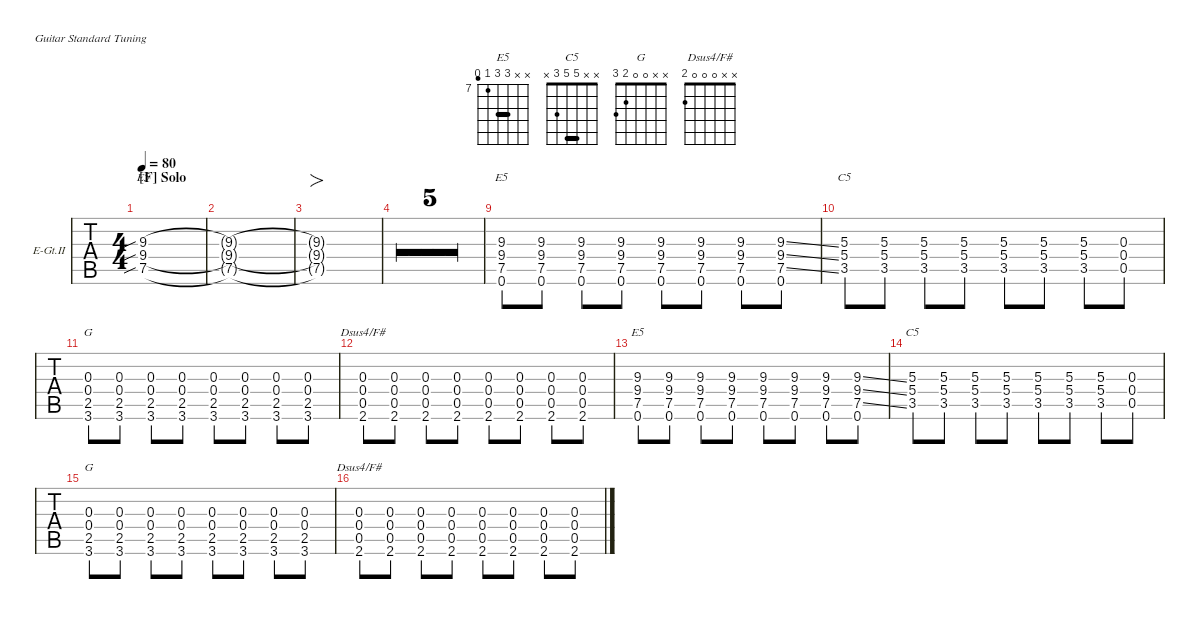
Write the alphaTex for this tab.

\hideDynamics
\bracketExtendMode nobrackets
\firstSystemTrackNameOrientation horizontal
\otherSystemsTrackNameOrientation horizontal
\track ("E.Guitar II (Left)" "E-Gt.II") {multiBarRest instrument distortionguitar}
\staff {tabs}
\tuning (E4 B3 G3 D3 A2 E2)
\chord ("E5" x x 9 9 7 6) {firstfret 7 barre 9}
\chord ("C5" x x 5 5 3 x) {barre 5}
\chord ("G" x x 0 0 2 3)
\chord ("Dsus4/F#" x x 0 0 0 2)
\ts (4 4)
\section ("F" "Solo")
\tempo 80
\clef g2
\ks g
(7.5{sib} 9.4{sib} 9.3{sib}).1{ch "E5" dy mf} |
(9.3{t} 9.4{t} 7.5{t}).1 |
(7.5{t} 9.4{t} 9.3{t}).1{fo} |
r.1 |
r.1 |
r.1 |
r.1 |
r.1 |
(0.6 7.5 9.4 9.3).8{ch "E5" dy mp} (0.6 7.5 9.4 9.3).8 (0.6 7.5 9.4 9.3).8 (0.6 7.5 9.4 9.3).8 (0.6 7.5 9.4 9.3).8 (0.6 7.5 9.4 9.3).8 (0.6 7.5 9.4 9.3).8 (0.6 7.5{ss} 9.4{ss} 9.3{ss}).8 |
(3.5 5.4 5.3).8{ch "C5"} (3.5 5.4 5.3).8 (3.5 5.4 5.3).8 (3.5 5.4 5.3).8 (3.5 5.4 5.3).8 (3.5 5.4 5.3).8 (3.5 5.4 5.3).8 (0.5 0.4 0.3).8 |
(3.6 2.5 0.4 0.3).8{ch "G"} (3.6 2.5 0.4 0.3).8 (3.6 2.5 0.4 0.3).8 (3.6 2.5 0.4 0.3).8 (3.6 2.5 0.4 0.3).8 (3.6 2.5 0.4 0.3).8 (3.6 2.5 0.4 0.3).8 (3.6 2.5 0.4 0.3).8 |
(2.6 0.5 0.4 0.3).8{ch "Dsus4/F#"} (2.6 0.5 0.4 0.3).8 (2.6 0.5 0.4 0.3).8 (2.6 0.5 0.4 0.3).8 (2.6 0.5 0.4 0.3).8 (2.6 0.5 0.4 0.3).8 (2.6 0.5 0.4 0.3).8 (2.6 0.5 0.4 0.3).8 |
(0.6 7.5 9.4 9.3).8{ch "E5"} (0.6 7.5 9.4 9.3).8 (0.6 7.5 9.4 9.3).8 (0.6 7.5 9.4 9.3).8 (0.6 7.5 9.4 9.3).8 (0.6 7.5 9.4 9.3).8 (0.6 7.5 9.4 9.3).8 (0.6 7.5{ss} 9.4{ss} 9.3{ss}).8 |
(3.5 5.4 5.3).8{ch "C5"} (3.5 5.4 5.3).8 (3.5 5.4 5.3).8 (3.5 5.4 5.3).8 (3.5 5.4 5.3).8 (3.5 5.4 5.3).8 (3.5 5.4 5.3).8 (0.5 0.4 0.3).8 |
(3.6 2.5 0.4 0.3).8{ch "G"} (3.6 2.5 0.4 0.3).8 (3.6 2.5 0.4 0.3).8 (3.6 2.5 0.4 0.3).8 (3.6 2.5 0.4 0.3).8 (3.6 2.5 0.4 0.3).8 (3.6 2.5 0.4 0.3).8 (3.6 2.5 0.4 0.3).8 |
(2.6 0.5 0.4 0.3).8{ch "Dsus4/F#"} (2.6 0.5 0.4 0.3).8 (2.6 0.5 0.4 0.3).8 (2.6 0.5 0.4 0.3).8 (2.6 0.5 0.4 0.3).8 (2.6 0.5 0.4 0.3).8 (2.6 0.5 0.4 0.3).8 (2.6 0.5 0.4 0.3).8
